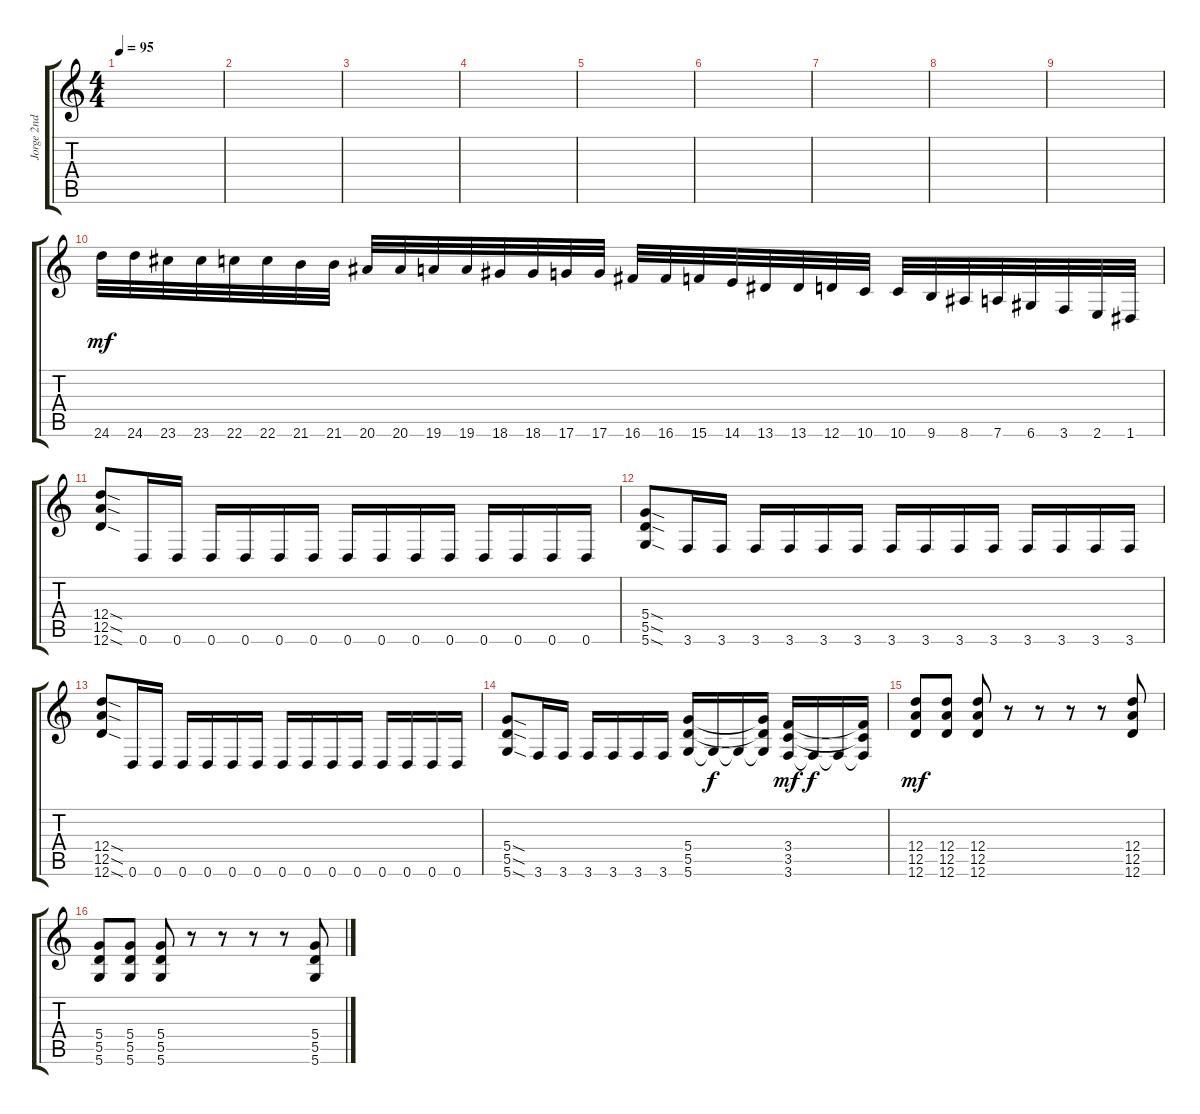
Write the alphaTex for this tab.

\track ("Jorge 2nd guitar" "Jorge 2nd ") {instrument overdrivenguitar}
\staff {score tabs}
\tuning (E4 B3 G3 D3 A2 D2) {hide}
\ts (4 4)
\tempo 95
\clef g2
\ks c
|
|
|
|
|
|
|
|
|
24.6.32{dy mf} 24.6.32 23.6.32 23.6.32 22.6.32 22.6.32 21.6.32 21.6.32 20.6.32 20.6.32 19.6.32 19.6.32 18.6.32 18.6.32 17.6.32 17.6.32 16.6.32 16.6.32 15.6.32 14.6.32 13.6.32 13.6.32 12.6.32 10.6.32 10.6.32 9.6.32 8.6.32 7.6.32 6.6.32 3.6.32 2.6.32 1.6.32 |
(12.4{sod} 12.5{sod} 12.6{sod}).8 0.6.16 0.6.16 0.6.16 0.6.16 0.6.16 0.6.16 0.6.16 0.6.16 0.6.16 0.6.16 0.6.16 0.6.16 0.6.16 0.6.16 |
(5.4{sod} 5.5{sod} 5.6{sod}).8 3.6.16 3.6.16 3.6.16 3.6.16 3.6.16 3.6.16 3.6.16 3.6.16 3.6.16 3.6.16 3.6.16 3.6.16 3.6.16 3.6.16 |
(12.4{sod} 12.5{sod} 12.6{sod}).8 0.6.16 0.6.16 0.6.16 0.6.16 0.6.16 0.6.16 0.6.16 0.6.16 0.6.16 0.6.16 0.6.16 0.6.16 0.6.16 0.6.16 |
(5.4{sod} 5.5{sod} 5.6{sod}).8 3.6.16 3.6.16 3.6.16 3.6.16 3.6.16 3.6.16 (5.4 5.5 5.6).16 5.6{t}.16{dy f} 5.6{t}.16 (5.4{t} 5.5{t} 5.6{t}).16 (3.4 3.5 3.6).16{dy mf} 3.6{t}.16{dy f} 3.6{t}.16 (3.4{t} 3.5{t} 3.6{t}).16 |
(12.4 12.5 12.6).8{dy mf} (12.4 12.5 12.6).8 (12.4 12.5 12.6).8 r.8 r.8 r.8 r.8 (12.4 12.5 12.6).8 |
(5.4 5.5 5.6).8 (5.4 5.5 5.6).8 (5.4 5.5 5.6).8 r.8 r.8 r.8 r.8 (5.4 5.5 5.6).8
